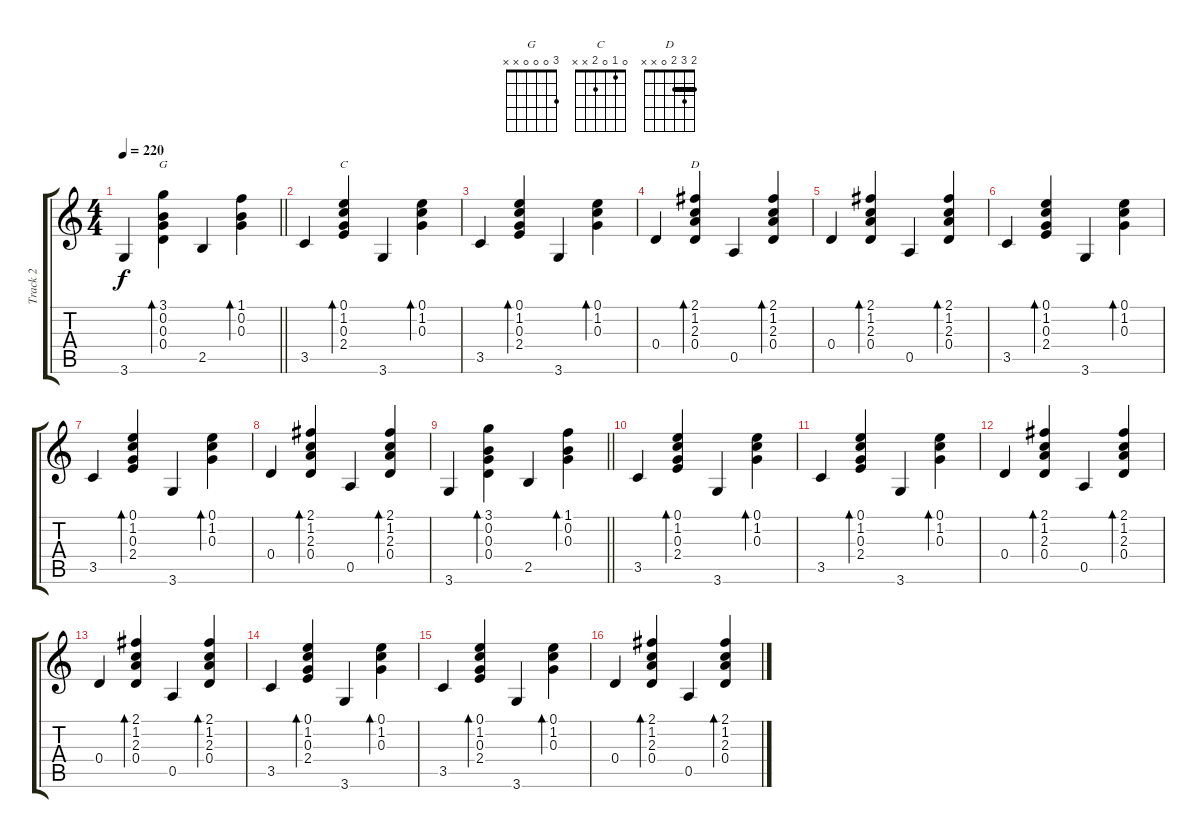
\track ("Track 2" "Track 2") {instrument acousticguitarsteel}
\staff {score tabs}
\tuning (E4 B3 G3 D3 A2 E2) {hide}
\chord ("G" 3 0 0 0 x x)
\chord ("C" 0 1 0 2 x x)
\chord ("D" 2 3 2 0 x x) {barre 2}
\ts (4 4)
\tempo 220
\clef g2
\barLineRight lightlight
\ks c
3.6.4{dy f} (3.1 0.2 0.3 0.4).4{bd 60 ch "G"} 2.5.4 (1.1 0.2 0.3).4{bd 60} |
3.5.4 (0.1 1.2 0.3 2.4).4{bd 60 ch "C"} 3.6.4 (0.1 1.2 0.3).4{bd 60} |
3.5.4 (0.1 1.2 0.3 2.4).4{bd 60} 3.6.4 (0.1 1.2 0.3).4{bd 60} |
0.4.4 (2.1 1.2 2.3 0.4).4{bd 60 ch "D"} 0.5.4 (2.1 1.2 2.3 0.4).4{bd 60} |
0.4.4 (2.1 1.2 2.3 0.4).4{bd 60} 0.5.4 (2.1 1.2 2.3 0.4).4{bd 60} |
3.5.4 (0.1 1.2 0.3 2.4).4{bd 60} 3.6.4 (0.1 1.2 0.3).4{bd 60} |
3.5.4 (0.1 1.2 0.3 2.4).4{bd 60} 3.6.4 (0.1 1.2 0.3).4{bd 60} |
0.4.4 (2.1 1.2 2.3 0.4).4{bd 60} 0.5.4 (2.1 1.2 2.3 0.4).4{bd 60} |
\barLineRight lightlight
3.6.4 (3.1 0.2 0.3 0.4).4{bd 60} 2.5.4 (1.1 0.2 0.3).4{bd 60} |
3.5.4 (0.1 1.2 0.3 2.4).4{bd 60} 3.6.4 (0.1 1.2 0.3).4{bd 60} |
3.5.4 (0.1 1.2 0.3 2.4).4{bd 60} 3.6.4 (0.1 1.2 0.3).4{bd 60} |
0.4.4 (2.1 1.2 2.3 0.4).4{bd 60} 0.5.4 (2.1 1.2 2.3 0.4).4{bd 60} |
0.4.4 (2.1 1.2 2.3 0.4).4{bd 60} 0.5.4 (2.1 1.2 2.3 0.4).4{bd 60} |
3.5.4 (0.1 1.2 0.3 2.4).4{bd 60} 3.6.4 (0.1 1.2 0.3).4{bd 60} |
3.5.4 (0.1 1.2 0.3 2.4).4{bd 60} 3.6.4 (0.1 1.2 0.3).4{bd 60} |
0.4.4 (2.1 1.2 2.3 0.4).4{bd 60} 0.5.4 (2.1 1.2 2.3 0.4).4{bd 60}
